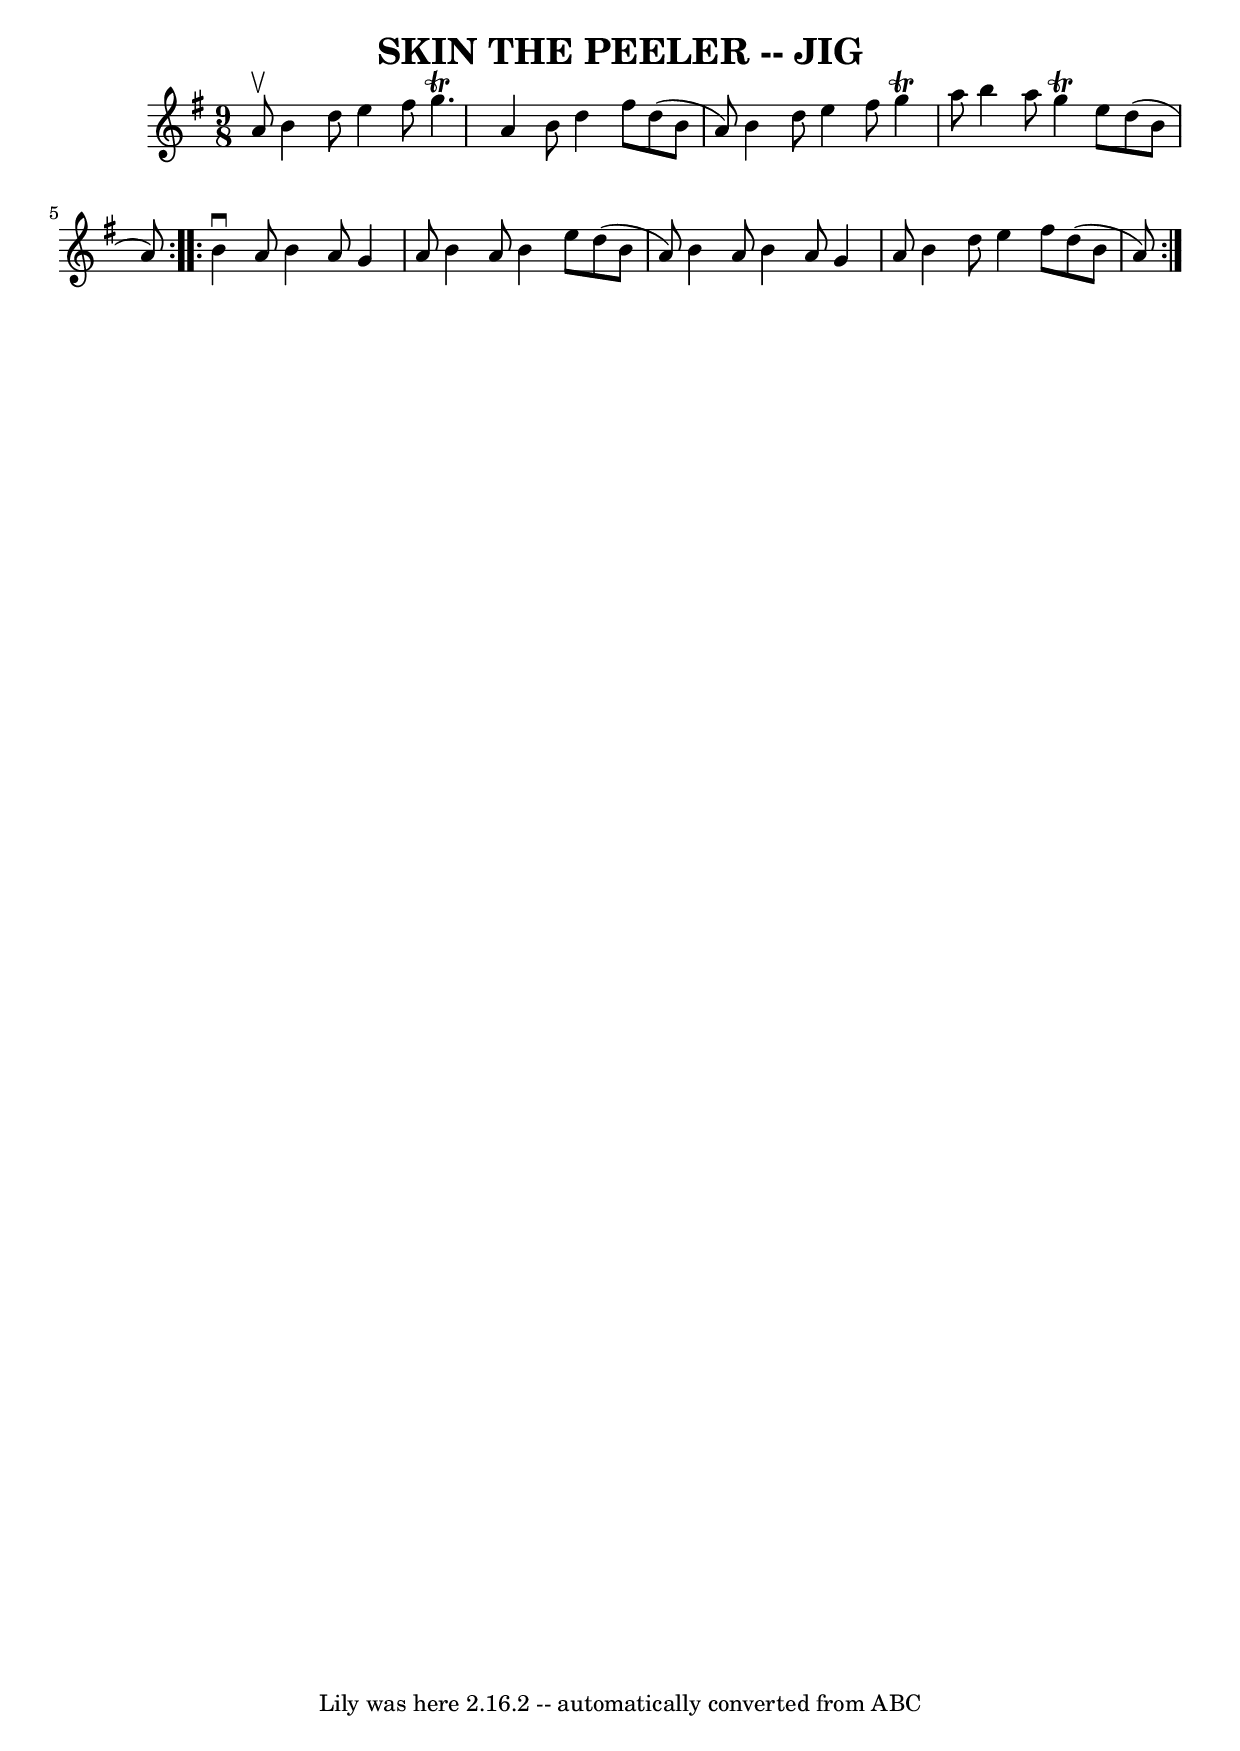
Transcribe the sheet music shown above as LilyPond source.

\version "2.7.40"
\include "Mammoth.ily"
\header {
	%% book = "Ryan's Mammoth Collection of Fiddle Tunes"
	crossRefNumber = "1"
	footnotes = ""
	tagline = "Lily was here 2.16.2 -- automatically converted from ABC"
	title = "SKIN THE PEELER -- JIG"
}
voicedefault =  {


\repeat volta 2 {
\time 9/8 
\key g \major a'8^\upbow       |
 b'4 d''8 e''4    
fis''8 g''4.^\trill   |
 a'4 b'8 d''4 fis''8 d''8 (
b'8 a'8)   |
 b'4 d''8 e''4 fis''8 g''4^\trill   
a''8    |
 b''4 a''8 g''4^\trill e''8 d''8 (b'8 a'8  
-)   |
     } \repeat volta 2 { b'4^\downbow a'8 b'4 a'8    
g'4 a'8    |
 b'4 a'8 b'4 e''8 d''8 (b'8 a'8)   
|
 b'4 a'8 b'4 a'8 g'4 a'8    |
 b'4 d''8    
e''4 fis''8 d''8 (b'8 a'8)   }   
}

\score{
    <<

	\context Staff="default"
	{
	    \voicedefault 
	}

    >>
	\layout {
	}
	\midi {}
}
